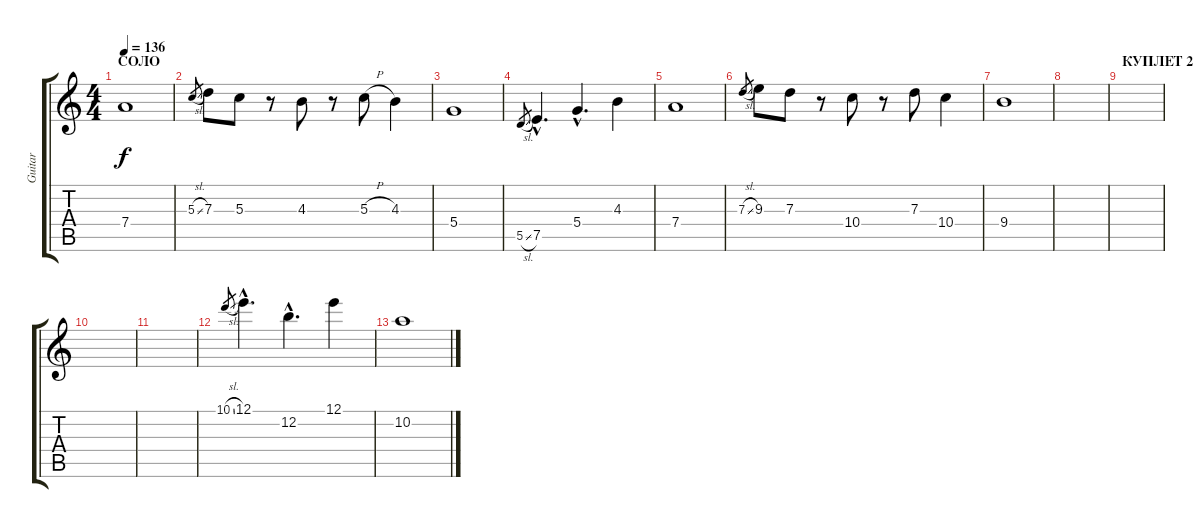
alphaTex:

\track ("Guitar" "Guitar") {instrument electricguitarclean}
\staff {score tabs}
\tuning (E4 B3 G3 D3 A2 E2) {hide}
\ts (4 4)
\section ("" "СОЛО")
\tempo 136
\clef g2
\ks c
7.4.1{dy f} |
5.3{sl}.8{gr} 7.3.8 5.3.8 r.8 4.3.8 r.8 5.3{h}.8 4.3.4 |
5.4.1 |
5.5{sl}.8{gr} 7.5{hac}.4{d} 5.4{hac}.4{d} 4.3.4 |
7.4.1 |
7.3{sl}.8{gr} 9.3.8 7.3.8 r.8 10.4.8 r.8 7.3.8 10.4.4 |
9.4.1 |
|
\section ("" "КУПЛЕТ 2")
|
|
|
10.1{sl}.8{gr} 12.1{hac}.4{d} 12.2{hac}.4{d} 12.1.4 |
10.2.1
